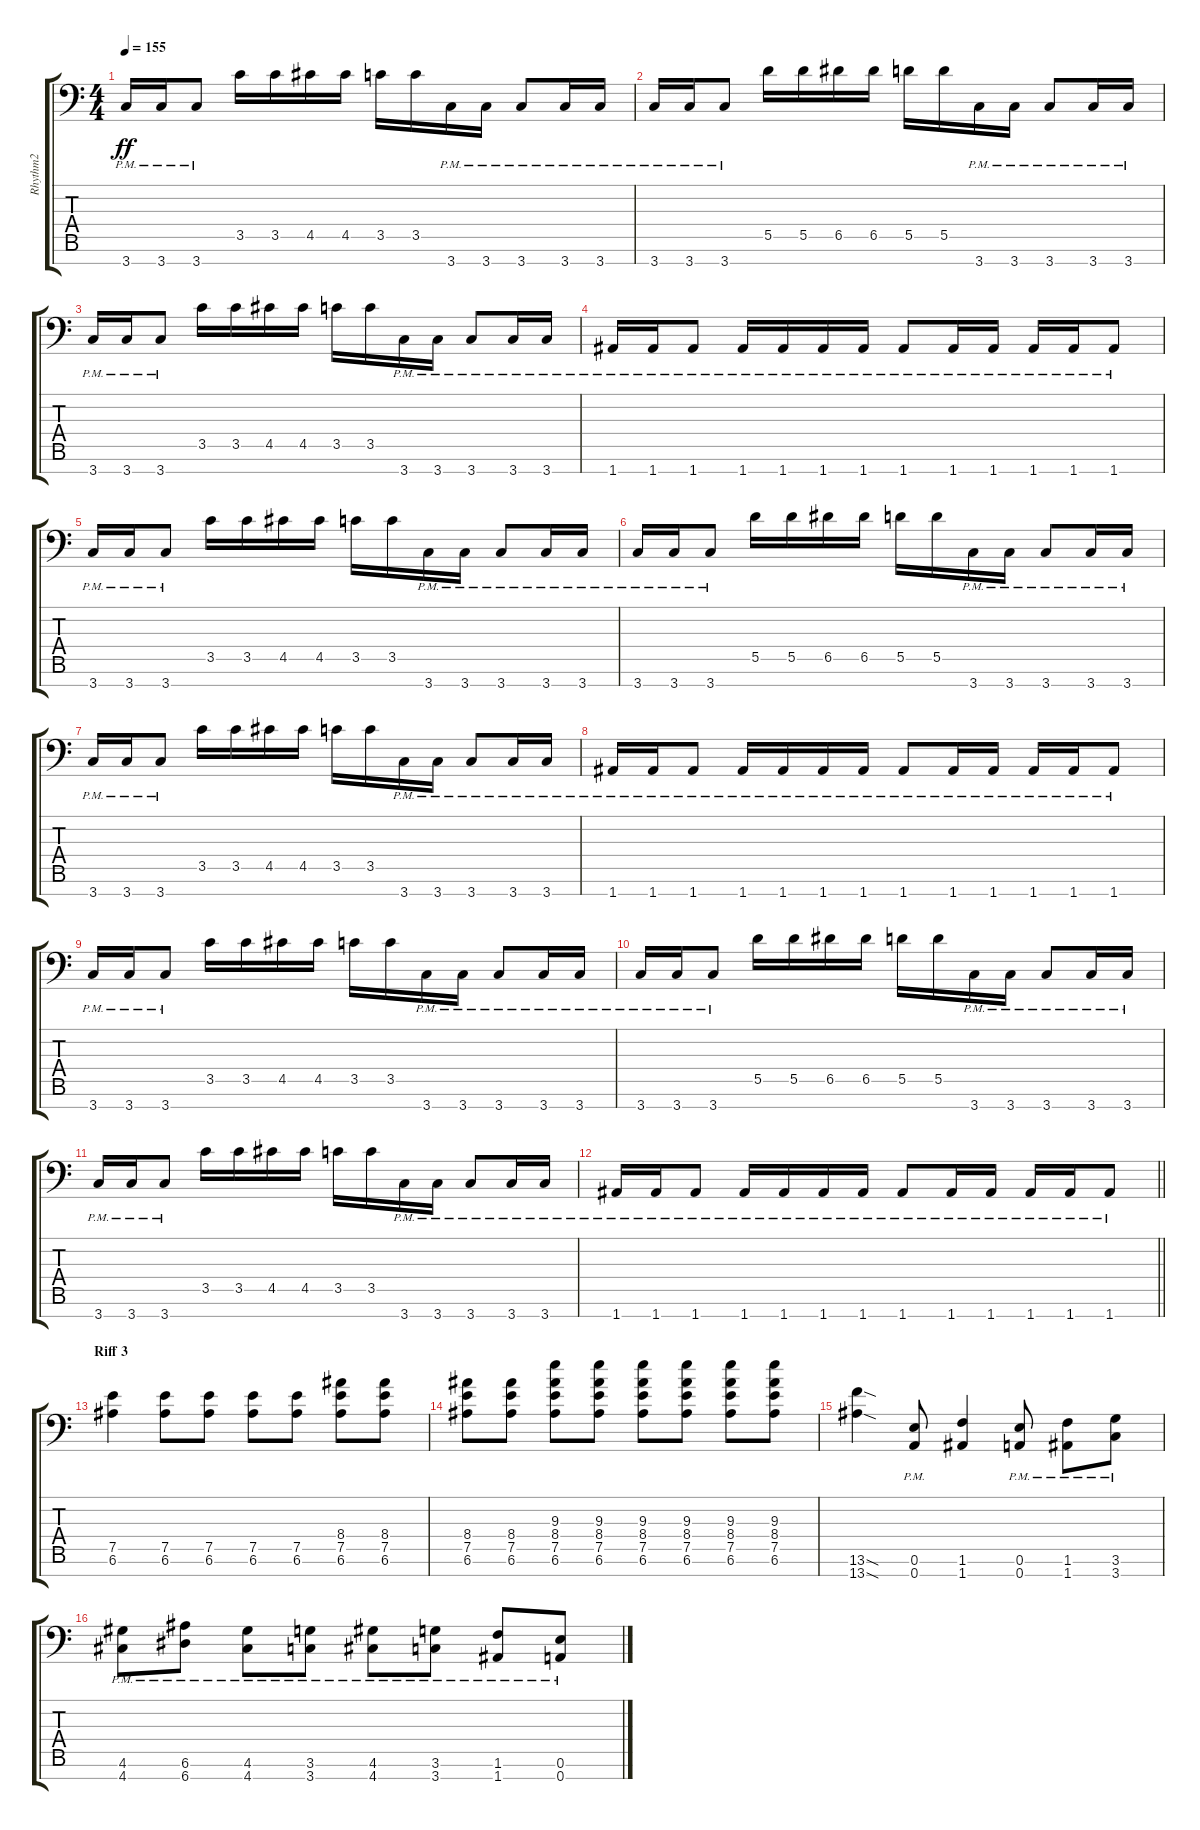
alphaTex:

\track ("Rhythm2" "Rhythm2") {instrument overdrivenguitar}
\staff {score tabs}
\tuning (E4 B3 G3 D3 A2 E2 A1) {hide}
\ts (4 4)
\tempo 155
\clef f4
\ks c
3.7{pm}.16{dy ff} 3.7{pm}.16 3.7{pm}.8 3.5.16 3.5.16 4.5.16 4.5.16 3.5.16 3.5.16 3.7{pm}.16 3.7{pm}.16 3.7{pm}.8 3.7{pm}.16 3.7{pm}.16 |
3.7{pm}.16 3.7{pm}.16 3.7{pm}.8 5.5.16 5.5.16 6.5.16 6.5.16 5.5.16 5.5.16 3.7{pm}.16 3.7{pm}.16 3.7{pm}.8 3.7{pm}.16 3.7{pm}.16 |
3.7{pm}.16 3.7{pm}.16 3.7{pm}.8 3.5.16 3.5.16 4.5.16 4.5.16 3.5.16 3.5.16 3.7{pm}.16 3.7{pm}.16 3.7{pm}.8 3.7{pm}.16 3.7{pm}.16 |
1.7{pm}.16 1.7{pm}.16 1.7{pm}.8 1.7{pm}.16 1.7{pm}.16 1.7{pm}.16 1.7{pm}.16 1.7{pm}.8 1.7{pm}.16 1.7{pm}.16 1.7{pm}.16 1.7{pm}.16 1.7{pm}.8 |
3.7{pm}.16 3.7{pm}.16 3.7{pm}.8 3.5.16 3.5.16 4.5.16 4.5.16 3.5.16 3.5.16 3.7{pm}.16 3.7{pm}.16 3.7{pm}.8 3.7{pm}.16 3.7{pm}.16 |
3.7{pm}.16 3.7{pm}.16 3.7{pm}.8 5.5.16 5.5.16 6.5.16 6.5.16 5.5.16 5.5.16 3.7{pm}.16 3.7{pm}.16 3.7{pm}.8 3.7{pm}.16 3.7{pm}.16 |
3.7{pm}.16 3.7{pm}.16 3.7{pm}.8 3.5.16 3.5.16 4.5.16 4.5.16 3.5.16 3.5.16 3.7{pm}.16 3.7{pm}.16 3.7{pm}.8 3.7{pm}.16 3.7{pm}.16 |
1.7{pm}.16 1.7{pm}.16 1.7{pm}.8 1.7{pm}.16 1.7{pm}.16 1.7{pm}.16 1.7{pm}.16 1.7{pm}.8 1.7{pm}.16 1.7{pm}.16 1.7{pm}.16 1.7{pm}.16 1.7{pm}.8 |
3.7{pm}.16 3.7{pm}.16 3.7{pm}.8 3.5.16 3.5.16 4.5.16 4.5.16 3.5.16 3.5.16 3.7{pm}.16 3.7{pm}.16 3.7{pm}.8 3.7{pm}.16 3.7{pm}.16 |
3.7{pm}.16 3.7{pm}.16 3.7{pm}.8 5.5.16 5.5.16 6.5.16 6.5.16 5.5.16 5.5.16 3.7{pm}.16 3.7{pm}.16 3.7{pm}.8 3.7{pm}.16 3.7{pm}.16 |
3.7{pm}.16 3.7{pm}.16 3.7{pm}.8 3.5.16 3.5.16 4.5.16 4.5.16 3.5.16 3.5.16 3.7{pm}.16 3.7{pm}.16 3.7{pm}.8 3.7{pm}.16 3.7{pm}.16 |
\barLineRight lightlight
1.7{pm}.16 1.7{pm}.16 1.7{pm}.8 1.7{pm}.16 1.7{pm}.16 1.7{pm}.16 1.7{pm}.16 1.7{pm}.8 1.7{pm}.16 1.7{pm}.16 1.7{pm}.16 1.7{pm}.16 1.7{pm}.8 |
\section ("" "Riff 3")
(7.5 6.6).4 (7.5 6.6).8 (7.5 6.6).8 (7.5 6.6).8 (7.5 6.6).8 (8.4 7.5 6.6).8 (8.4 7.5 6.6).8 |
(8.4 7.5 6.6).8 (8.4 7.5 6.6).8 (9.3 8.4 7.5 6.6).8 (9.3 8.4 7.5 6.6).8 (9.3 8.4 7.5 6.6).8 (9.3 8.4 7.5 6.6).8 (9.3 8.4 7.5 6.6).8 (9.3 8.4 7.5 6.6).8 |
(13.6{sod} 13.7{sod}).4 (0.6{pm} 0.7{pm}).8 (1.6 1.7).4 (0.6{pm} 0.7{pm}).8 (1.6{pm} 1.7{pm}).8 (3.6{pm} 3.7{pm}).8 |
(4.6{pm} 4.7{pm}).8 (6.6{pm} 6.7{pm}).8 (4.6{pm} 4.7{pm}).8 (3.6{pm} 3.7{pm}).8 (4.6{pm} 4.7{pm}).8 (3.6{pm} 3.7{pm}).8 (1.6{pm} 1.7{pm}).8 (0.6{pm} 0.7{pm}).8
